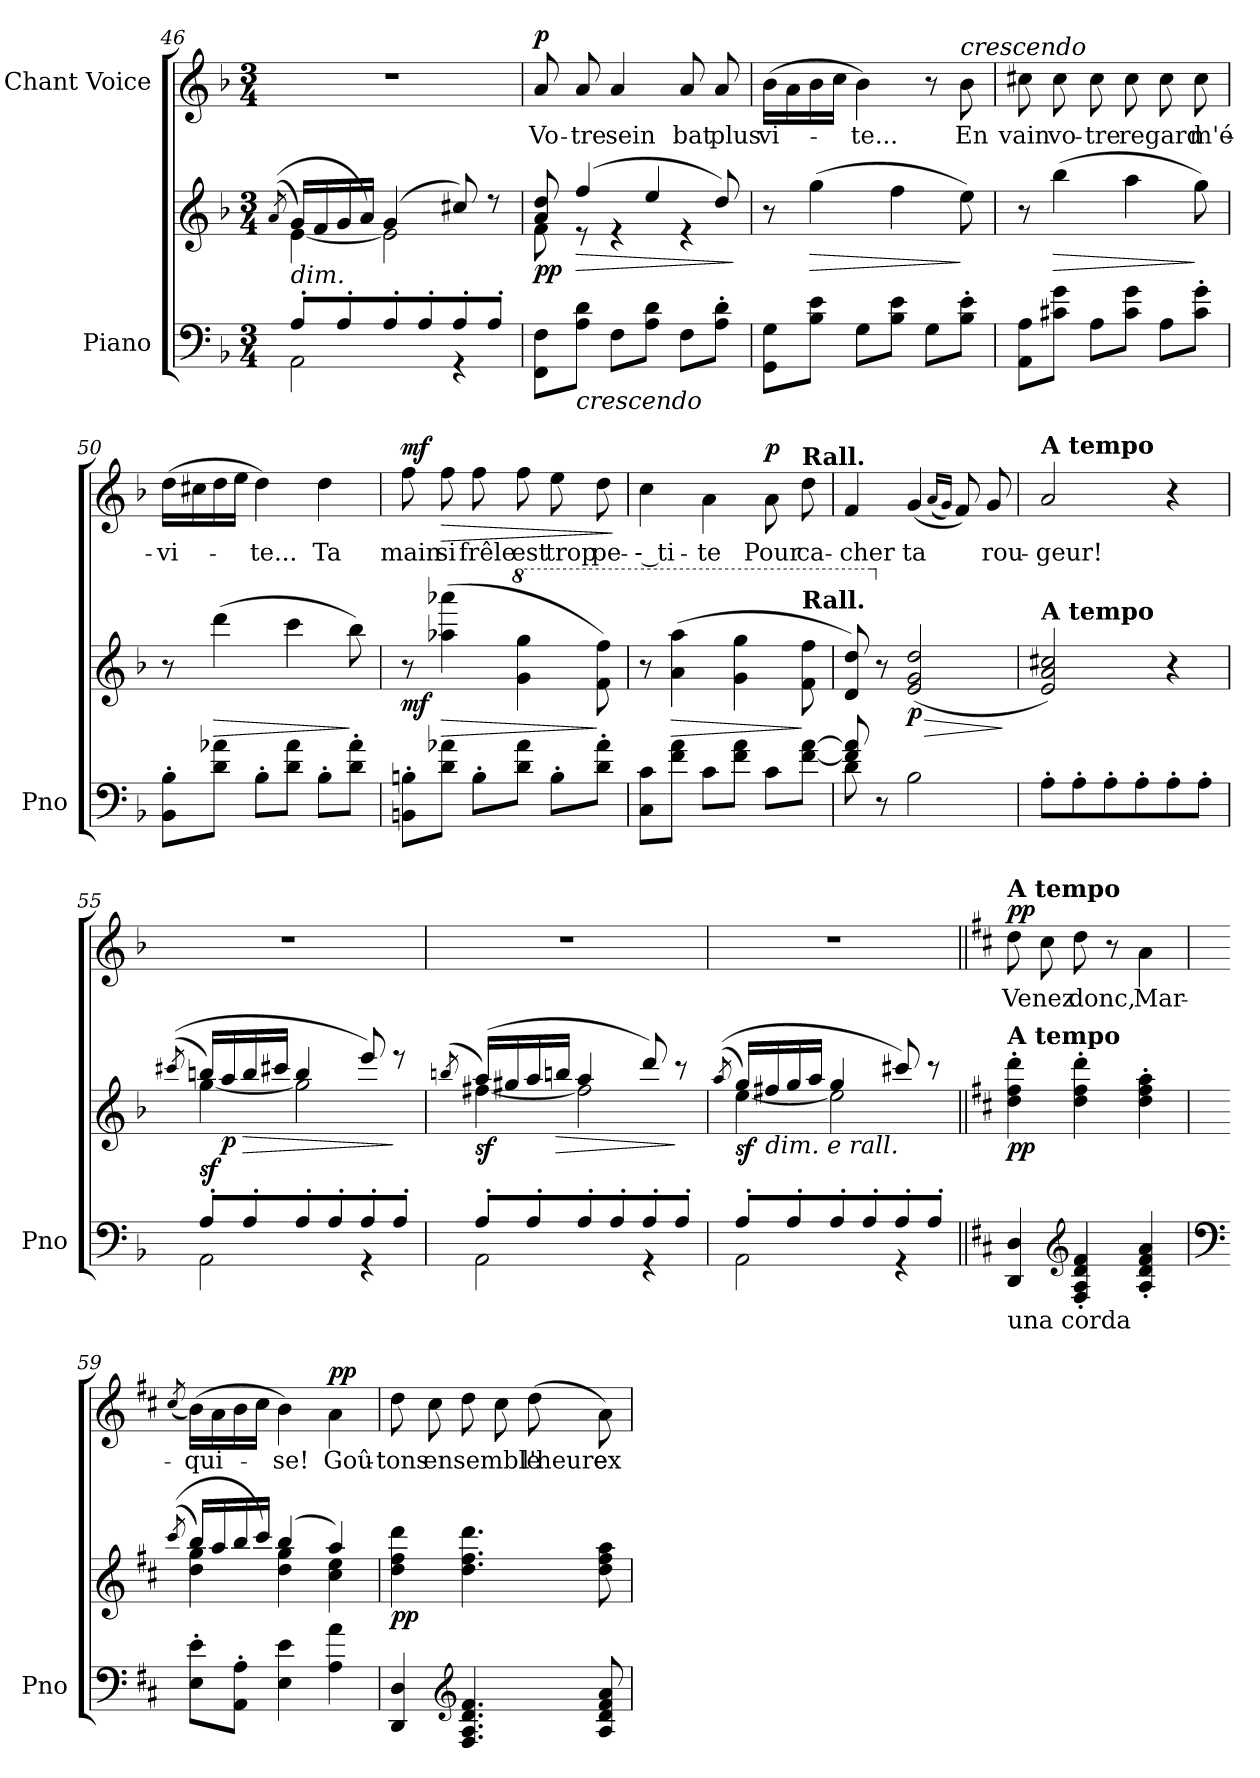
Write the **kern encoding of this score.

**kern	**kern	**dynam	**kern	**text	**dynam
*part2	*part2	*part2	*part1	*part1	*part1
*staff3	*staff2	*staff2/3	*staff1	*staff1	*staff1
*I"Piano	*	*	*I"Chant Voice	*	*
*I'Pno	*	*	*	*	*
*clefF4	*clefG2	*	*clefG2	*	*
*k[b-]	*k[b-]	*	*k[b-]	*	*
*M3/4	*M3/4	*	*M3/4	*	*
=46	=46	=46	=46	=46	=46
.	((>8qa/	.	.	.	.
*^	*^	*	*	*	*
!	!	!LO:TX:b:i:t=dim.	!	!	!	!	!
8A'>/L	2AA\	16g/LL)	[<4e\	.	2.r	.	.
.	.	16f/	.	.	.	.	.
8A'>/	.	16g/	.	.	.	.	.
.	.	16a/JJ)	.	.	.	.	.
8A'>/	.	(4g/	2e\]	.	.	.	.
8A'>/	.	.	.	.	.	.	.
8A'>/	4r	8cc#X/)	.	.	.	.	.
8A'>/J	.	8r	.	.	.	.	.
*v	*v	*	*	*	*	*	*
=47	=47	=47	=47	=47	=47	=47
!	!	!	!LO:DY:b	!	!	!LO:DY:a
8FF\ 8F\L	8a/ 8dd/	8f\	pp	8a/	Vo-	p
!LO:TX:b:i:t=crescendo	!	!	!	!	!	!
!	!	!	!LO:HP:b	!	!	!
8A\ 8d\J	(4ff/	8r	>	8a/	-tre	.
8F\L	.	4r	.	4a/	sein	.
8A\ 8d\J	4ee/	.	.	.	.	.
8F\L	.	4r	.	8a/	bat	.
8A\' 8d\'J	8dd/)	.	.	8a/	plus	.
*	*v	*v	*	*	*	*
.	.	]	.	.	.
=48	=48	=48	=48	=48	=48
8GG\ 8G\L	8r	.	(16b-\LL	vi-	.
.	.	.	16a\	.	.
!	!	!LO:HP:b	!	!	!
8B-\ 8e\J	(4gg\	>	16b-\	.	.
.	.	.	16cc\JJ	.	.
8G\L	.	.	4b-\)	-te...	.
8B-\ 8e\J	4ff\	.	.	.	.
8G\L	.	.	8r	.	.
!	!	!	!LO:TX:a:i:t=crescendo	!	!
8B-\' 8e\'J	8ee\)	]	8b-\	En	.
=49	=49	=49	=49	=49	=49
8AA\ 8A\L	8r	.	8cc#X\	vain	.
!	!	!LO:HP:b	!	!	!
8c#X\ 8g\J	(4bb-\	>	8cc#\	vo-	.
8A\L	.	.	8cc#\	-tre	.
8c#\ 8g\J	4aa\	.	8cc#\	regard	.
8A\L	.	.	8cc#\	.	.
8c#\' 8g\'J	8gg\)	]	8cc#\	m'é-	.
=50	=50	=50	=50	=50	=50
8BB-\' 8B-\'L	8r	.	(16dd\LL	-vi-	.
.	.	.	16cc#X\	.	.
!	!	!LO:HP:b	!	!	!
8d\ 8a-X\J	(4ddd\	>	16dd\	.	.
.	.	.	16ee\JJ	.	.
8B-'\L	.	.	4dd\)	-te...	.
8d\ 8a-\J	4ccc\	.	.	.	.
8B-'\L	.	.	4dd\	Ta	.
8d\' 8a-\'J	8bb-\)	]	.	.	.
=51	=51	=51	=51	=51	=51
!	!	!LO:DY:b	!	!	!LO:DY:a
8BBn\' 8Bn\'L	8r	mf	8ff\	main	mf
!	!	!LO:HP:b	!	!	!LO:HP:b
8d\ 8a-X\J	(4aa-X\ 4aaa-X\	>	8ff\	si	>
8B'\L	.	.	8ff\	frêle	.
*	*8va	*	*	*	*
8d\ 8a-\J	4gg\ 4ggg\	.	8ff\	est	.
8B'\L	.	.	8ee\	trop	.
8d\' 8a-\'J	8ff\ 8fff\)	]	8dd\	pe-	.
.	.	.	.	.	]
=52	=52	=52	=52	=52	=52
8C\ 8c\L	8r	.	4cc\	-- ti-	.
!	!	!LO:HP:b	!	!	!
8f\ 8a\J	(4aa\ 4aaa\	>	.	.	.
8c\L	.	.	4a\	-te	.
8f\ 8a\J	4gg\ 4ggg\	.	.	.	.
!	!	!	!	!	!LO:DY:a
8c\L	.	.	8a\	Pour	p
!	!	!	!LO:TX:a:B:t=Rall.	!	!
!	!LO:TX:a:B:t=Rall.	!	!	!	!
[8f\ [>8a\J	8ff\ 8fff\	]	8dd\	ca-	.
=53	=53	=53	=53	=53	=53
*^	*	*	*	*	*
8f/] 8a/]	8d\	8dd/ 8ddd/)	.	4f/	-cher	.
*	*	*X8va	*	*	*	*
8r	8ryy	8r	.	.	.	.
!	!	!	!LO:HP:b	!	!	!
!	!	!	!LO:DY:n=1:b	!	!	!
2B-\	2ryy	(>2e/ 2g/ 2dd/	> p	(4g/	ta	.
.	.	.	.	(16qa/LL	.	.
.	.	.	.	16qg/JJ)	.	.
.	.	.	.	8f/)	.	.
.	.	.	.	8g/	rou-	.
*v	*v	*	*	*	*	*
.	.	]	.	.	.
=54	=54	=54	=54	=54	=54
!	!	!	!LO:TX:a:B:t=A tempo	!	!
!	!LO:TX:a:B:t=A tempo	!	!	!	!
8A'\L	2e/ 2a/ 2cc#X/)	.	2a/	-geur!	.
8A'\	.	.	.	.	.
8A'\	.	.	.	.	.
8A'\	.	.	.	.	.
8A'\	4r	.	4r	.	.
8A'\J	.	.	.	.	.
=55	=55	=55	=55	=55	=55
.	(>(>8qccc#X/	.	.	.	.
*^	*^	*	*	*	*
!	!	!	!	!LO:DY:b	!	!	!
8A'/L	2AA\	16bbn/LL)	[4gg\	sf	2.r	.	.
!	!	!	!	!LO:DY:b	!	!	!
.	.	16aa/	.	p	.	.	.
!	!	!	!	!LO:HP:b	!	!	!
8A'/	.	16bb/	.	>	.	.	.
.	.	16ccc#/JJ	.	.	.	.	.
8A'/	.	4bb/	2gg\]	.	.	.	.
8A'/	.	.	.	.	.	.	.
8A'/	4r	8eee/)	.	.	.	.	.
8A'/J	.	8r	.	]	.	.	.
=56	=56	=56	=56	=56	=56	=56	=56
.	.	(>8qbbn/	.	.	.	.	.
!	!	!	!	!LO:DY:b	!	!	!
8A'/L	2AA\	(16aa/LL)	[4ff#X\	sf	2.r	.	.
.	.	16gg#X/	.	.	.	.	.
8A'/	.	16aa/	.	.	.	.	.
!	!	!	!	!LO:HP:b	!	!	!
.	.	16bb/JJ	.	>	.	.	.
8A'/	.	4aa/	2ff#\]	.	.	.	.
8A'/	.	.	.	.	.	.	.
8A'/	4r	8ddd/)	.	.	.	.	.
8A'/J	.	8r	.	]	.	.	.
=57	=57	=57	=57	=57	=57	=57	=57
.	.	(<(>8qaa/	.	.	.	.	.
!	!	!	!	!LO:DY:b	!	!	!
8A'/L	2AA\	16gg/LL)	[4ee\	sf	2.r	.	.
!	!	!LO:TX:b:i:t=dim.  e   rall.	!	!	!	!	!
.	.	16ff#X/	.	.	.	.	.
8A'/	.	16gg/	.	.	.	.	.
.	.	16aa/JJ	.	.	.	.	.
8A'/	.	4gg/	2ee\]	.	.	.	.
8A'/	.	.	.	.	.	.	.
8A'/	4r	8ccc#X/)	.	.	.	.	.
8A'/J	.	8r	.	.	.	.	.
*v	*v	*	*	*	*	*	*
*	*v	*v	*	*	*	*
=58||	=58||	=58||	=58||	=58||	=58||
*k[f#c#]	*k[f#c#]	*	*k[f#c#]	*	*
!	!	!	!LO:TX:a:B:t=A tempo	!	!
!	!LO:TX:a:B:t=A tempo	!	!	!	!
!LO:TX:b:t=una corda	!	!	!	!	!
!	!	!LO:DY:b	!	!	!LO:DY:a
4DD/ 4D/	4dd\' 4ff#\' 4ddd\'	pp	8dd\	Venez	pp
.	.	.	8cc#\	.	.
*clefG2	*	*	*	*	*
4F#/' 4A/' 4d/' 4f#/'	4dd\' 4ff#\' 4ddd\'	.	8dd\	donc,	.
.	.	.	8r	.	.
4A/' 4d/' 4f#/' 4a/'	4dd\' 4ff#\' 4aa\'	.	4a\	Mar-	.
=59	=59	=59	=59	=59	=59
*clefF4	*	*	*	*	*
.	((>8qccc#/	.	(8qcc#/	.	.
*	*^	*	*	*	*
8E\' 8e\'L	16bb/LL)	4dd\ 4gg\	.	(16b\LL)	-qui-	.
.	16aa/	.	.	16a\	.	.
8AA\' 8A\'J	16bb/	.	.	16b\	.	.
.	16ccc#/JJ)	.	.	16cc#\JJ	.	.
4E\ 4e\	(4bb/	4dd\ 4gg\	.	4b\)	-se!	.
!	!	!	!	!	!	!LO:DY:a
4A\ 4a\	4aa/)	4cc#\ 4ee\	.	4a\	Goû-	pp
=60	=60	=60	=60	=60	=60	=60
!	!	!	!LO:DY:b	!	!	!
*	*v	*v	*	*	*	*
4DD/ 4D/	4dd\ 4ff#\ 4ddd\	pp	8dd\	-tons	.
.	.	.	8cc#\	ensemble	.
*clefG2	*	*	*	*	*
4.F#/ 4.A/ 4.d/ 4.f#/	4.dd\ 4.ff#\ 4.ddd\	.	8dd\	.	.
.	.	.	8cc#\	.	.
.	.	.	(8dd\	l'heure	.
8A/ 8d/ 8f#/ 8a/	8dd\ 8ff#\ 8aa\	.	8a\)	ex-	.
=	=	=	=	=	=
*-	*-	*-	*-	*-	*-
